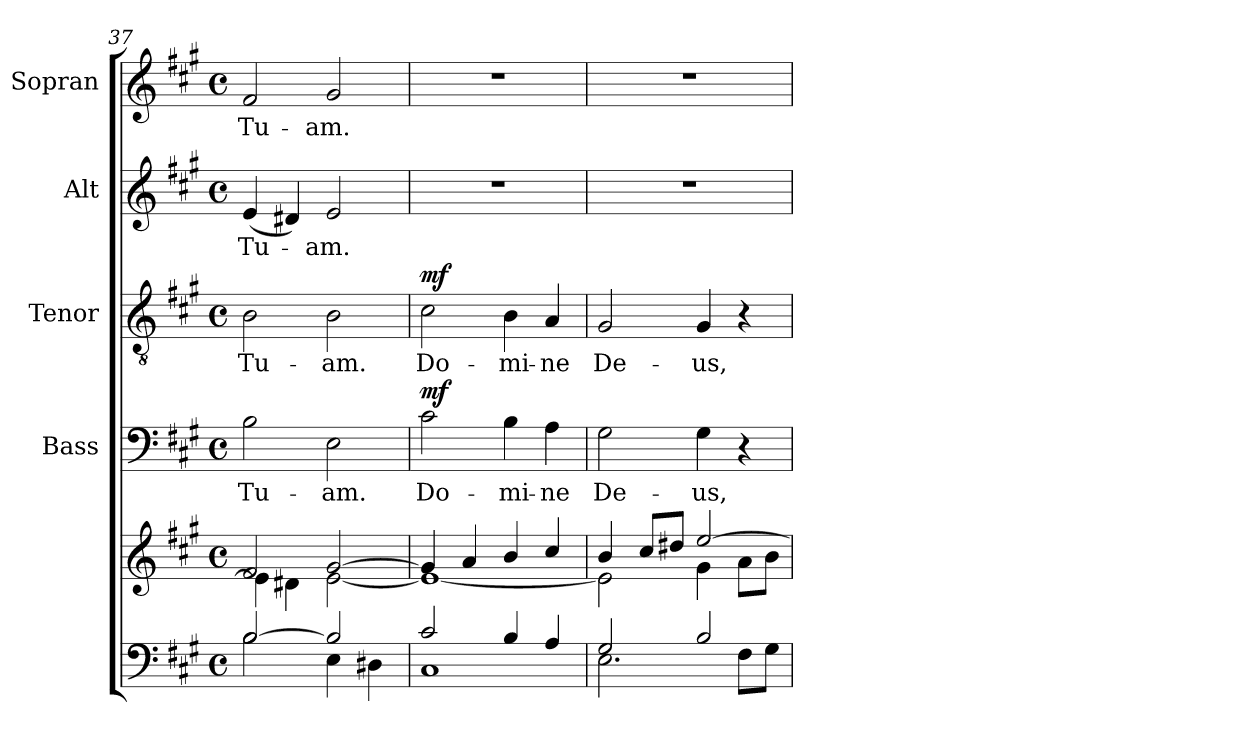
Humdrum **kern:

**kern	**kern	**kern	**text	**dynam	**kern	**text	**dynam	**kern	**text	**kern	**text
*part5	*part5	*part4	*part4	*part4	*part3	*part3	*part3	*part2	*part2	*part1	*part1
*staff6	*staff5	*staff4	*staff4	*staff4	*staff3	*staff3	*staff3	*staff2	*staff2	*staff1	*staff1
*	*	*I"Bass	*	*	*I"Tenor	*	*	*I"Alt	*	*I"Sopran	*
*	*	*I'B.	*	*	*I'T.	*	*	*I'A.	*	*I'S.	*
*clefF4	*clefG2	*clefF4	*	*	*clefGv2	*	*	*clefG2	*	*clefG2	*
*k[f#c#g#]	*k[f#c#g#]	*k[f#c#g#]	*	*	*k[f#c#g#]	*	*	*k[f#c#g#]	*	*k[f#c#g#]	*
*A:	*A:	*A:	*	*	*A:	*	*	*A:	*	*A:	*
*M4/4	*M4/4	*M4/4	*	*	*M4/4	*	*	*M4/4	*	*M4/4	*
*met(c)	*met(c)	*met(c)	*	*	*met(c)	*	*	*met(c)	*	*met(c)	*
=37	=37	=37	=37	=37	=37	=37	=37	=37	=37	=37	=37
*^	*^	*	*	*	*	*	*	*	*	*	*
!	!	!	!	!	!LO:LY:b	!	!	!LO:LY:b	!	!	!LO:LY:b	!	!LO:LY:b
[>2B/	2B\	2f#/	4e\]	2B\	Tu-	.	2B\	Tu-	.	(<4e/	Tu-	2f#/	Tu-
.	.	.	4d#X\	.	.	.	.	.	.	4d#X/)	.	.	.
!	!	!	!	!	!LO:LY:b	!	!	!LO:LY:b	!	!	!LO:LY:b	!	!LO:LY:b
2B/]	4E\	[>2g#/	[<2e\	2E\	-am.	.	2B\	-am.	.	2e/	-am.	2g#/	-am.
.	4D#X\	.	.	.	.	.	.	.	.	.	.	.	.
=38	=38	=38	=38	=38	=38	=38	=38	=38	=38	=38	=38	=38	=38
!	!	!	!	!	!LO:LY:b	!LO:DY:a	!	!LO:LY:b	!LO:DY:a	!	!	!	!
2c#/	1C#	4g#/]	1e_	2c#\	Do-	mf	2c#\	Do-	mf	1r	.	1r	.
.	.	4a/	.	.	.	.	.	.	.	.	.	.	.
!	!	!	!	!	!LO:LY:b	!	!	!LO:LY:b	!	!	!	!	!
4B/	.	4b/	.	4B\	-mi-	.	4B\	-mi-	.	.	.	.	.
!	!	!	!	!	!LO:LY:b	!	!	!LO:LY:b	!	!	!	!	!
4A/	.	4cc#/	.	4A\	-ne	.	4A/	-ne	.	.	.	.	.
=39	=39	=39	=39	=39	=39	=39	=39	=39	=39	=39	=39	=39	=39
!	!	!	!	!	!LO:LY:b	!	!	!LO:LY:b	!	!	!	!	!
2G#/	2.E\	4b/	2e\]	2G#\	De-	.	2G#/	De-	.	1r	.	1r	.
.	.	8cc#/L	.	.	.	.	.	.	.	.	.	.	.
.	.	8dd#X/J	.	.	.	.	.	.	.	.	.	.	.
!	!	!	!	!	!LO:LY:b	!	!	!LO:LY:b	!	!	!	!	!
2B/	.	[>2ee/	4g#\	4G#\	-us,	.	4G#/	-us,	.	.	.	.	.
.	8F#\L	.	8a\L	4r	.	.	4r	.	.	.	.	.	.
.	8G#\J	.	8b\J	.	.	.	.	.	.	.	.	.	.
*v	*v	*	*	*	*	*	*	*	*	*	*	*	*
*	*v	*v	*	*	*	*	*	*	*	*	*	*
=	=	=	=	=	=	=	=	=	=	=	=
*-	*-	*-	*-	*-	*-	*-	*-	*-	*-	*-	*-
